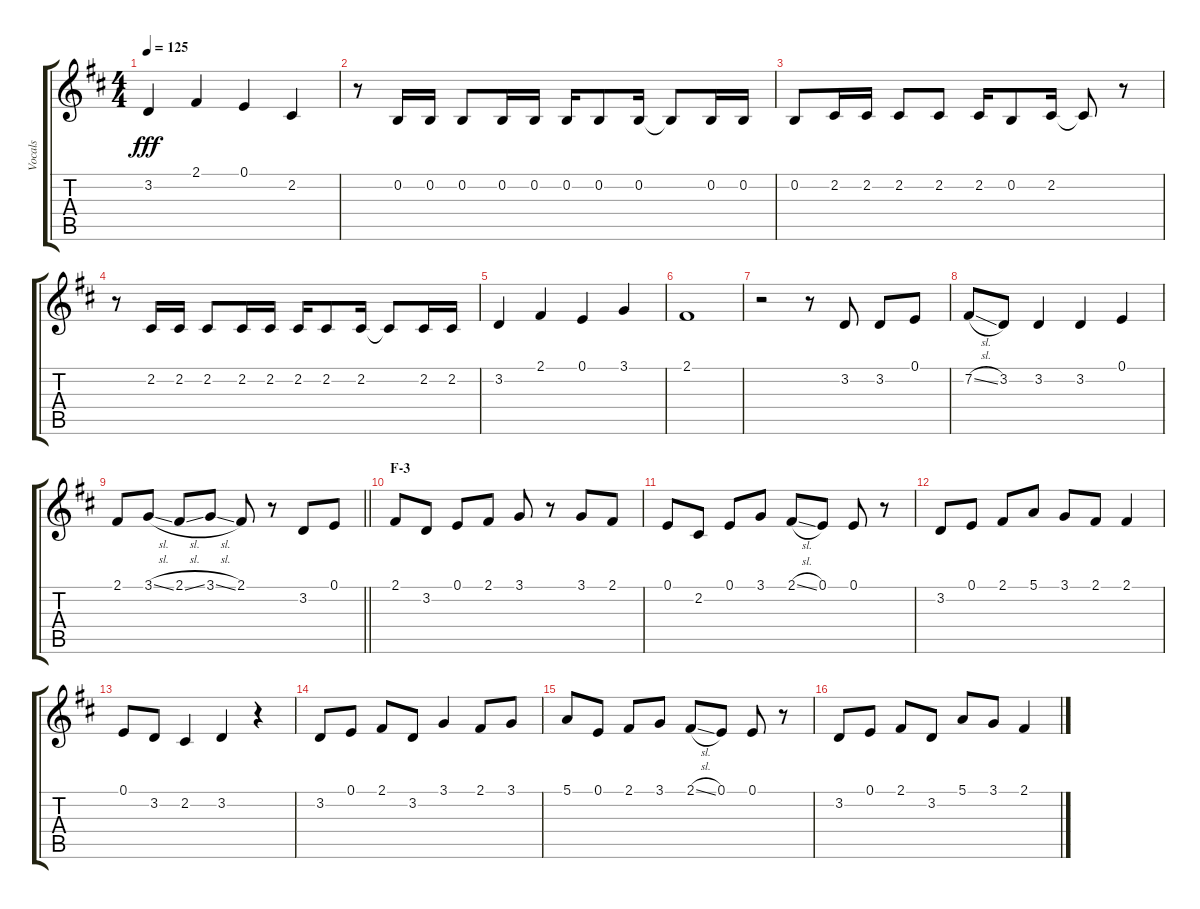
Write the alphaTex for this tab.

\track ("Vocals" "Vocals") {instrument voiceoohs}
\staff {score tabs}
\tuning (E4 B3 G3 D3 A2 E2) {hide}
\ts (4 4)
\tempo 125
\clef g2
\ks d
3.2.4{dy fff} 2.1.4 0.1.4 2.2.4 |
r.8 0.2.16 0.2.16 0.2.8 0.2.16 0.2.16 0.2.16 0.2.8 0.2.16 0.2{t}.8 0.2.16 0.2.16 |
0.2.8 2.2.16 2.2.16 2.2.8 2.2.8 2.2.16 0.2.8 2.2.16 2.2{t}.8 r.8 |
r.8 2.2.16 2.2.16 2.2.8 2.2.16 2.2.16 2.2.16 2.2.8 2.2.16 2.2{t}.8 2.2.16 2.2.16 |
3.2.4 2.1.4 0.1.4 3.1.4 |
2.1.1 |
r.2 r.8 3.2.8 3.2.8 0.1.8 |
7.2{sl}.8 3.2.8 3.2.4 3.2.4 0.1.4 |
\barLineRight lightlight
2.1.8 3.1{sl}.8 2.1{sl}.8 3.1{sl}.8 2.1.8 r.8 3.2.8 0.1.8 |
\section ("" "F-3")
2.1.8 3.2.8 0.1.8 2.1.8 3.1.8 r.8 3.1.8 2.1.8 |
0.1.8 2.2.8 0.1.8 3.1.8 2.1{sl}.8 0.1.8 0.1.8 r.8 |
3.2.8 0.1.8 2.1.8 5.1.8 3.1.8 2.1.8 2.1.4 |
0.1.8 3.2.8 2.2.4 3.2.4 r.4 |
3.2.8 0.1.8 2.1.8 3.2.8 3.1.4 2.1.8 3.1.8 |
5.1.8 0.1.8 2.1.8 3.1.8 2.1{sl}.8 0.1.8 0.1.8 r.8 |
3.2.8 0.1.8 2.1.8 3.2.8 5.1.8 3.1.8 2.1.4
